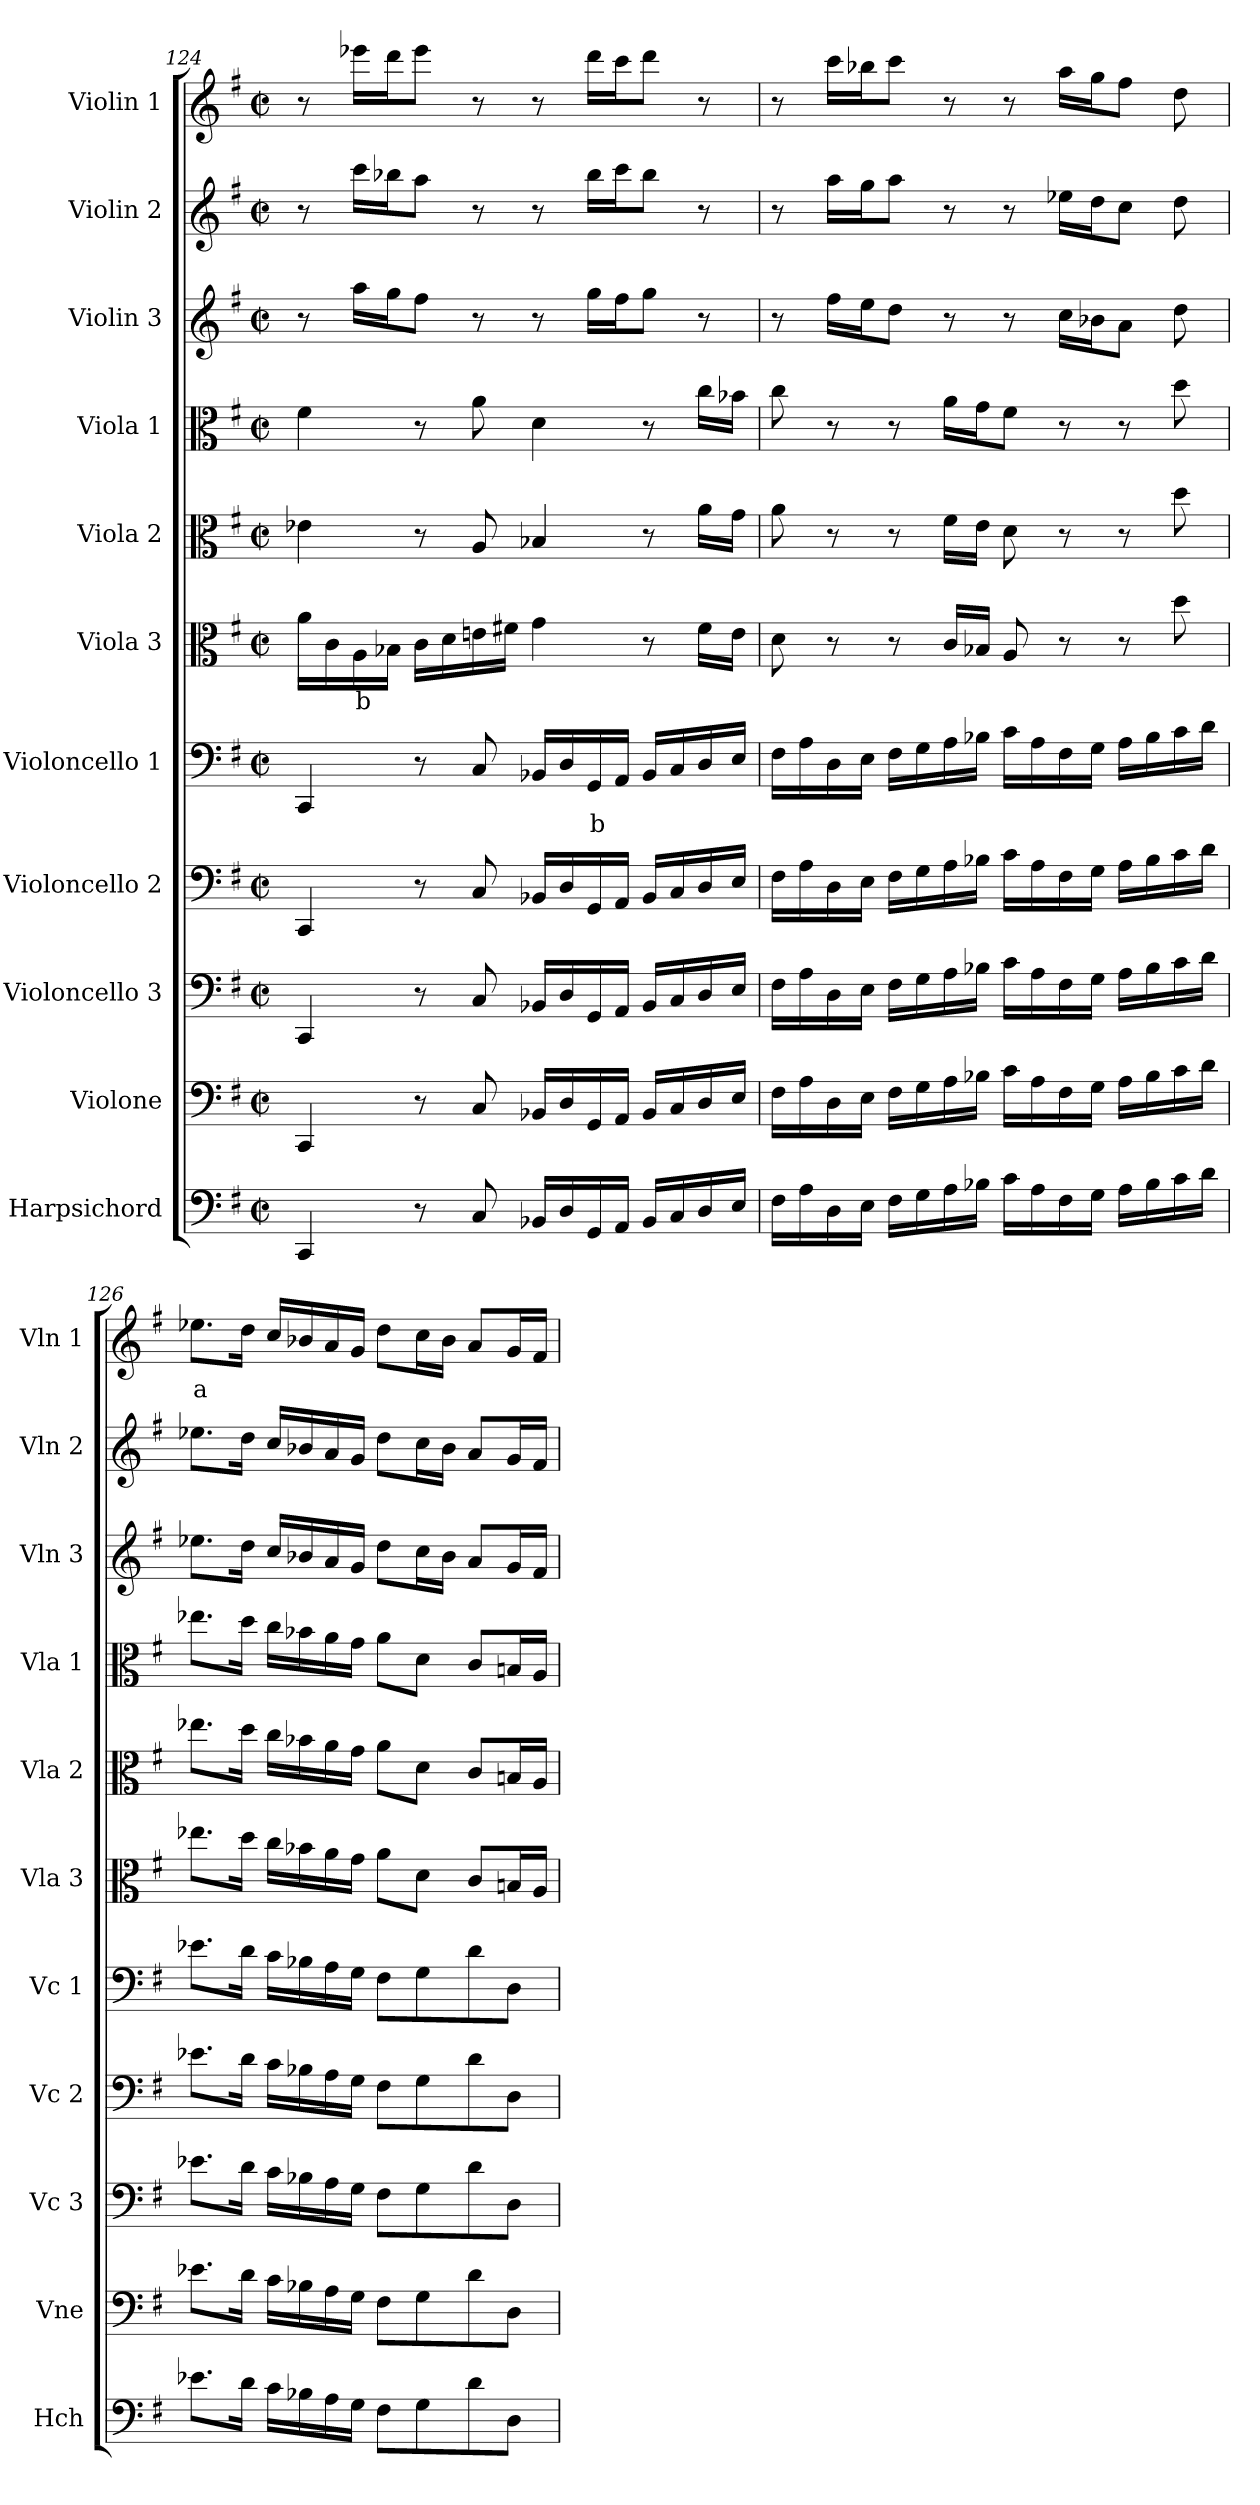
**kern	**kern	**kern	**kern	**kern	**text	**kern	**text	**kern	**kern	**kern	**kern	**kern	**text
*part11	*part10	*part9	*part8	*part7	*part7	*part6	*part6	*part5	*part4	*part3	*part2	*part1	*part1
*staff11	*staff10	*staff9	*staff8	*staff7	*staff7	*staff6	*staff6	*staff5	*staff4	*staff3	*staff2	*staff1	*staff1
*I"Harpsichord	*I"Violone	*I"Violoncello 3	*I"Violoncello 2	*I"Violoncello 1	*	*I"Viola 3	*	*I"Viola 2	*I"Viola 1	*I"Violin 3	*I"Violin 2	*I"Violin 1	*
*I'Hch	*I'Vne	*I'Vc 3	*I'Vc 2	*I'Vc 1	*	*I'Vla 3	*	*I'Vla 2	*I'Vla 1	*I'Vln 3	*I'Vln 2	*I'Vln 1	*
*clefF4	*clefF4	*clefF4	*clefF4	*clefF4	*	*clefC3	*	*clefC3	*clefC3	*clefG2	*clefG2	*clefG2	*
*	*ITrd7c12	*	*	*	*	*	*	*	*	*	*	*	*
*k[f#]	*k[f#]	*k[f#]	*k[f#]	*k[f#]	*	*k[f#]	*	*k[f#]	*k[f#]	*k[f#]	*k[f#]	*k[f#]	*
*M4/4	*M4/4	*M4/4	*M4/4	*M4/4	*	*M4/4	*	*M4/4	*M4/4	*M4/4	*M4/4	*M4/4	*
*met(c|)	*met(c|)	*met(c|)	*met(c|)	*met(c|)	*	*met(c|)	*	*met(c|)	*met(c|)	*met(c|)	*met(c|)	*met(c|)	*
=124	=124	=124	=124	=124	=124	=124	=124	=124	=124	=124	=124	=124	=124
4CC/	4CCC/	4CC/	4CC/	4CC/	.	16a\LL	.	4e-X\	4f#\	8r	8r	8r	.
.	.	.	.	.	.	16c\	.	.	.	.	.	.	.
!	!	!	!	!	!	!	!LO:LY:b:color=#FF0000	!	!	!	!	!	!
.	.	.	.	.	.	16A\	b	.	.	16aa\LL	16ccc\LL	16eee-X\LL	.
.	.	.	.	.	.	16B-X\JJ	.	.	.	16gg\J	16bb-X\J	16ddd\J	.
8r	8r	8r	8r	8r	.	16c\LL	.	8r	8r	8ff#\J	8aa\J	8eee-\J	.
.	.	.	.	.	.	16d\	.	.	.	.	.	.	.
8C/	8CC/	8C/	8C/	8C/	.	16en\	.	8A/	8a\	8r	8r	8r	.
.	.	.	.	.	.	16f#X\JJ	.	.	.	.	.	.	.
16BB-X/LL	16BBB-X/LL	16BB-X/LL	16BB-X/LL	16BB-X/LL	.	4g\	.	4B-X/	4d\	8r	8r	8r	.
16D/	16DD/	16D/	16D/	16D/	.	.	.	.	.	.	.	.	.
!	!	!	!	!	!LO:LY:b:color=#FF0000	!	!	!	!	!	!	!	!
16GG/	16GGG/	16GG/	16GG/	16GG/	b	.	.	.	.	16gg\LL	16bb-\LL	16ddd\LL	.
16AA/JJ	16AAA/JJ	16AA/JJ	16AA/JJ	16AA/JJ	.	.	.	.	.	16ff#\J	16ccc\J	16ccc\J	.
16BB-/LL	16BBB-/LL	16BB-/LL	16BB-/LL	16BB-/LL	.	8r	.	8r	8r	8gg\J	8bb-\J	8ddd\J	.
16C/	16CC/	16C/	16C/	16C/	.	.	.	.	.	.	.	.	.
16D/	16DD/	16D/	16D/	16D/	.	16f#\LL	.	16a\LL	16cc\LL	8r	8r	8r	.
16E/JJ	16EE/JJ	16E/JJ	16E/JJ	16E/JJ	.	16e\JJ	.	16g\JJ	16b-X\JJ	.	.	.	.
=125	=125	=125	=125	=125	=125	=125	=125	=125	=125	=125	=125	=125	=125
16F#\LL	16FF#\LL	16F#\LL	16F#\LL	16F#\LL	.	8d\	.	8a\	8cc\	8r	8r	8r	.
16A\	16AA\	16A\	16A\	16A\	.	.	.	.	.	.	.	.	.
16D\	16DD\	16D\	16D\	16D\	.	8r	.	8r	8r	16ff#\LL	16aa\LL	16ccc\LL	.
16E\JJ	16EE\JJ	16E\JJ	16E\JJ	16E\JJ	.	.	.	.	.	16ee\J	16gg\J	16bb-X\J	.
16F#\LL	16FF#\LL	16F#\LL	16F#\LL	16F#\LL	.	8r	.	8r	8r	8dd\J	8aa\J	8ccc\J	.
16G\	16GG\	16G\	16G\	16G\	.	.	.	.	.	.	.	.	.
16A\	16AA\	16A\	16A\	16A\	.	16c/LL	.	16f#\LL	16a\LL	8r	8r	8r	.
16B-X\JJ	16BB-X\JJ	16B-X\JJ	16B-X\JJ	16B-X\JJ	.	16B-X/JJ	.	16e\JJ	16g\J	.	.	.	.
16c\LL	16C\LL	16c\LL	16c\LL	16c\LL	.	8A/	.	8d\	8f#\J	8r	8r	8r	.
16A\	16AA\	16A\	16A\	16A\	.	.	.	.	.	.	.	.	.
16F#\	16FF#\	16F#\	16F#\	16F#\	.	8r	.	8r	8r	16cc\LL	16ee-X\LL	16aa\LL	.
16G\JJ	16GG\JJ	16G\JJ	16G\JJ	16G\JJ	.	.	.	.	.	16b-X\J	16dd\J	16gg\J	.
16A\LL	16AA\LL	16A\LL	16A\LL	16A\LL	.	8r	.	8r	8r	8a\J	8cc\J	8ff#\J	.
16B-\	16BB-\	16B-\	16B-\	16B-\	.	.	.	.	.	.	.	.	.
16c\	16C\	16c\	16c\	16c\	.	8dd\	.	8dd\	8dd\	8dd\	8dd\	8dd\	.
16d\JJ	16D\JJ	16d\JJ	16d\JJ	16d\JJ	.	.	.	.	.	.	.	.	.
!!LO:PB:g=z
=126	=126	=126	=126	=126	=126	=126	=126	=126	=126	=126	=126	=126	=126
!	!	!	!	!	!	!	!	!	!	!	!	!	!LO:LY:b:color=#FF0000
8.e-X\L	8.E-X\L	8.e-X\L	8.e-X\L	8.e-X\L	.	8.ee-X\L	.	8.ee-X\L	8.ee-X\L	8.ee-X\L	8.ee-X\L	8.ee-X\L	a
16d\Jk	16D\Jk	16d\Jk	16d\Jk	16d\Jk	.	16dd\Jk	.	16dd\Jk	16dd\Jk	16dd\Jk	16dd\Jk	16dd\Jk	.
16c\LL	16C\LL	16c\LL	16c\LL	16c\LL	.	16cc\LL	.	16cc\LL	16cc\LL	16cc/LL	16cc/LL	16cc/LL	.
16B-X\	16BB-X\	16B-X\	16B-X\	16B-X\	.	16b-X\	.	16b-X\	16b-X\	16b-X/	16b-X/	16b-X/	.
16A\	16AA\	16A\	16A\	16A\	.	16a\	.	16a\	16a\	16a/	16a/	16a/	.
16G\JJ	16GG\JJ	16G\JJ	16G\JJ	16G\JJ	.	16g\JJ	.	16g\JJ	16g\JJ	16g/JJ	16g/JJ	16g/JJ	.
8F#\L	8FF#\L	8F#\L	8F#\L	8F#\L	.	8a\L	.	8a\L	8a\L	8dd\L	8dd\L	8dd\L	.
8G\	8GG\	8G\	8G\	8G\	.	8d\J	.	8d\J	8d\J	16cc\L	16cc\L	16cc\L	.
.	.	.	.	.	.	.	.	.	.	16b-\JJ	16b-\JJ	16b-\JJ	.
8d\	8D\	8d\	8d\	8d\	.	8c/L	.	8c/L	8c/L	8a/L	8a/L	8a/L	.
8D\J	8DD\J	8D\J	8D\J	8D\J	.	16Bn/L	.	16Bn/L	16Bn/L	16g/L	16g/L	16g/L	.
.	.	.	.	.	.	16A/JJ	.	16A/JJ	16A/JJ	16f#/JJ	16f#/JJ	16f#/JJ	.
=	=	=	=	=	=	=	=	=	=	=	=	=	=
*-	*-	*-	*-	*-	*-	*-	*-	*-	*-	*-	*-	*-	*-
